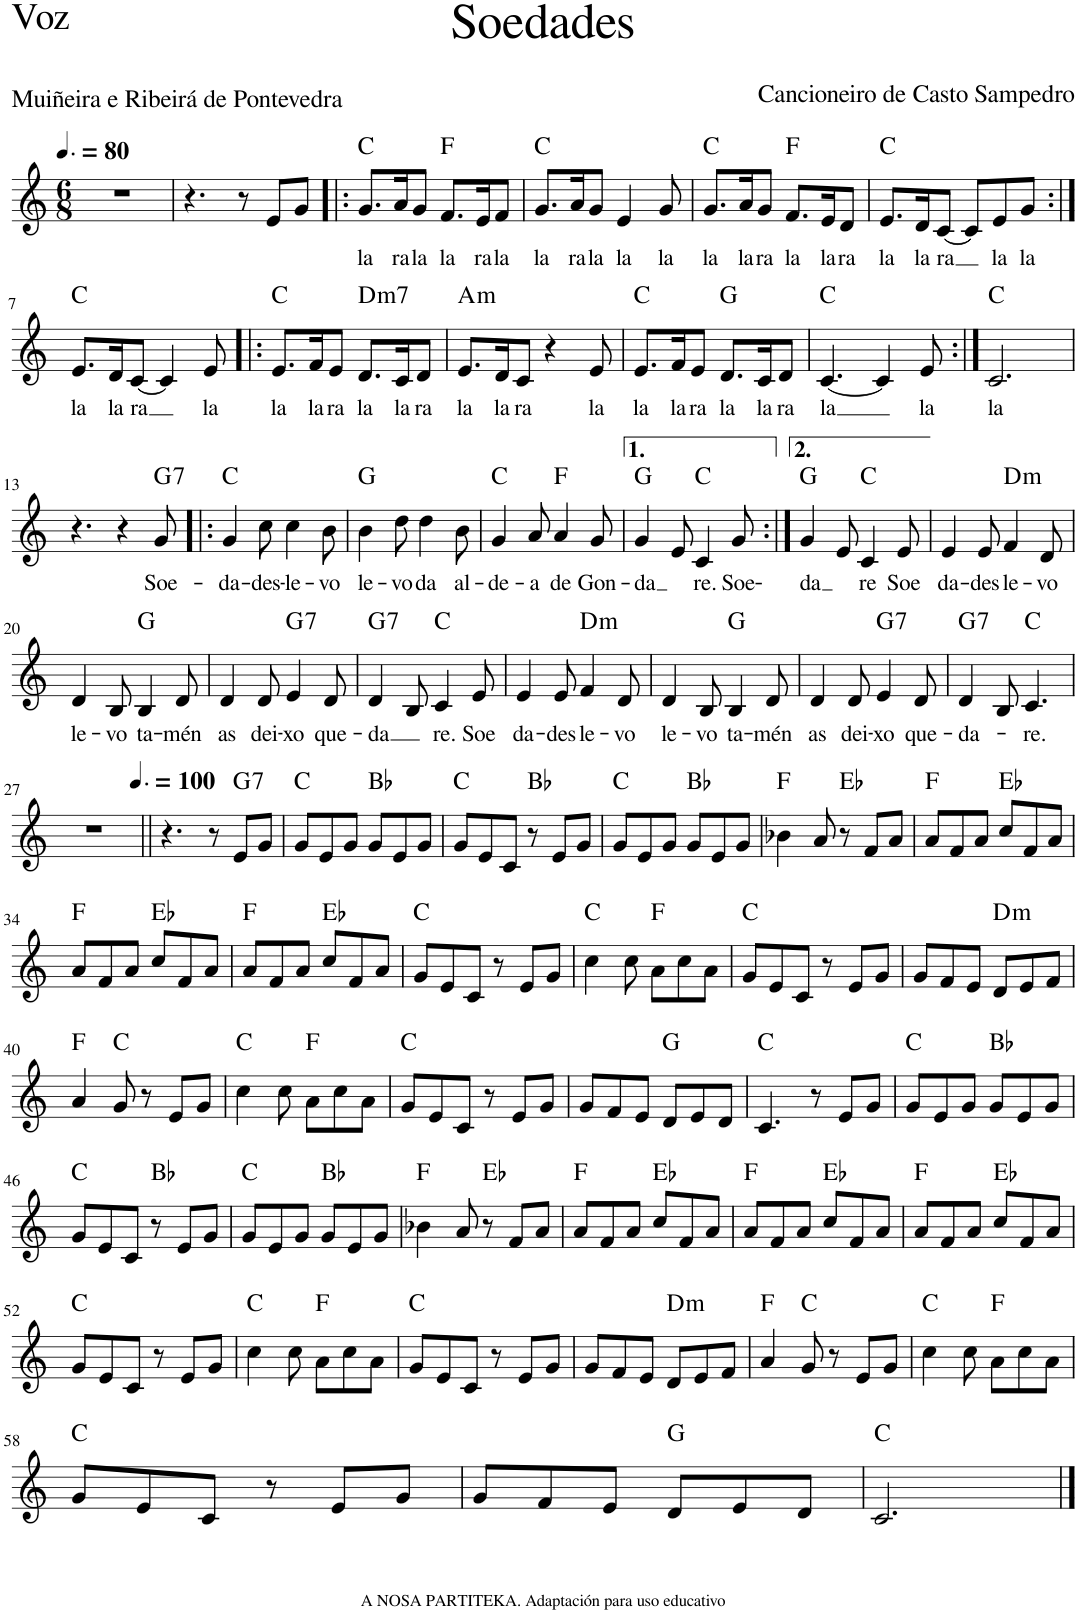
**kern	**text	**harte
*part1	*part1	*part1
*staff1	*staff1	*
*I"Voz	*	*
*I'V.	*	*
*clefG2	*	*
*k[]	*	*
*M6/8	*	*
*MM120	*	*
=1	=1	=1
2.r	.	.
=2	=2	=2
4.r	.	.
8r	.	.
8e/L	.	.
8g/J	.	.
=3!|:	=3!|:	=3!|:
!	!LO:LY:b	!
8.g/L	la	C:maj
!	!LO:LY:b	!
16a/K	ra	.
!	!LO:LY:b	!
8g/J	la	.
!	!LO:LY:b	!
8.f/L	la	F:maj
!	!LO:LY:b	!
16e/K	ra	.
!	!LO:LY:b	!
8f/J	la	.
=4	=4	=4
!	!LO:LY:b	!
8.g/L	la	C:maj
!	!LO:LY:b	!
16a/K	ra	.
!	!LO:LY:b	!
8g/J	la	.
!	!LO:LY:b	!
4e/	la	.
!	!LO:LY:b	!
8g/	la	.
=5	=5	=5
!	!LO:LY:b	!
8.g/L	la	C:maj
!	!LO:LY:b	!
16a/K	la	.
!	!LO:LY:b	!
8g/J	ra	.
!	!LO:LY:b	!
8.f/L	la	F:maj
!	!LO:LY:b	!
16e/K	la	.
!	!LO:LY:b	!
8d/J	ra	.
=6	=6	=6
!	!LO:LY:b	!
8.e/L	la	C:maj
!	!LO:LY:b	!
16d/K	la	.
!	!LO:LY:b	!
[8c/J	ra	.
8c/L]	.	.
!	!LO:LY:b	!
8e/	la	.
!	!LO:LY:b	!
8g/J	la	.
!!LO:LB:g=z
=7:|!	=7:|!	=7:|!
!	!LO:LY:b	!
8.e/L	la	C:maj
!	!LO:LY:b	!
16d/K	la	.
!	!LO:LY:b	!
[8c/J	ra	.
4c/]	.	.
!	!LO:LY:b	!
8e/	la	.
=8!|:	=8!|:	=8!|:
!	!LO:LY:b	!
8.e/L	la	C:maj
!	!LO:LY:b	!
16f/K	la	.
!	!LO:LY:b	!
8e/J	ra	.
!	!LO:LY:b	!LO:H:kt=m7
8.d/L	la	D:min7
!	!LO:LY:b	!
16c/K	la	.
!	!LO:LY:b	!
8d/J	ra	.
=9	=9	=9
!	!LO:LY:b	!LO:H:kt=m
8.e/L	la	A:min
!	!LO:LY:b	!
16d/K	la	.
!	!LO:LY:b	!
8c/J	ra	.
4r	.	.
!	!LO:LY:b	!
8e/	la	.
=10	=10	=10
!	!LO:LY:b	!
8.e/L	la	C:maj
!	!LO:LY:b	!
16f/K	la	.
!	!LO:LY:b	!
8e/J	ra	.
!	!LO:LY:b	!
8.d/L	la	G:maj
!	!LO:LY:b	!
16c/K	la	.
!	!LO:LY:b	!
8d/J	ra	.
=11	=11	=11
!	!LO:LY:b	!
[4.c/	la	C:maj
4c/]	.	.
!	!LO:LY:b	!
8e/	la	.
=12:|!	=12:|!	=12:|!
!	!LO:LY:b	!
2.c/	la	C:maj
!!LO:LB:g=z
=13	=13	=13
4.r	.	.
4r	.	.
!	!LO:LY:b	!LO:H:kt=7
8g/	Soe-	G:7
=14!|:	=14!|:	=14!|:
!	!LO:LY:b	!
4g/	-da-	C:maj
!	!LO:LY:b	!
8cc\	-des-	.
!	!LO:LY:b	!
4cc\	-le-	.
!	!LO:LY:b	!
8b\	-vo	.
=15	=15	=15
!	!LO:LY:b	!
4b\	le-	G:maj
!	!LO:LY:b	!
8dd\	-vo	.
!	!LO:LY:b	!
4dd\	da	.
!	!LO:LY:b	!
8b\	al-	.
=16	=16	=16
!	!LO:LY:b	!
4g/	-de-	C:maj
!	!LO:LY:b	!
8a/	-a	.
!	!LO:LY:b	!
4a/	de	F:maj
!	!LO:LY:b	!
8g/	Gon-	.
=17	=17	=17
!	!LO:LY:b	!
4g/	-da	G:maj
8e/	.	.
!	!LO:LY:b	!
4c/	re.	C:maj
!	!LO:LY:b	!
8g/	Soe-	.
=18:|!	=18:|!	=18:|!
!	!LO:LY:b	!
4g/	-da	G:maj
8e/	.	.
!	!LO:LY:b	!
4c/	re	C:maj
!	!LO:LY:b	!
8e/	Soe	.
=19	=19	=19
!	!LO:LY:b	!
4e/	da-	.
!	!LO:LY:b	!
8e/	-des	.
!	!LO:LY:b	!LO:H:kt=m
4f/	le-	D:min
!	!LO:LY:b	!
8d/	-vo	.
!!LO:LB:g=z
=20	=20	=20
!	!LO:LY:b	!
4d/	le-	.
!	!LO:LY:b	!
8B/	-vo	.
!	!LO:LY:b	!
4B/	ta-	G:maj
!	!LO:LY:b	!
8d/	-mén	.
=21	=21	=21
!	!LO:LY:b	!
4d/	as	.
!	!LO:LY:b	!
8d/	dei-	.
!	!LO:LY:b	!LO:H:kt=7
4e/	-xo	G:7
!	!LO:LY:b	!
8d/	que-	.
=22	=22	=22
!	!LO:LY:b	!LO:H:kt=7
4d/	-da	G:7
8B/	.	.
!	!LO:LY:b	!
4c/	re.	C:maj
!	!LO:LY:b	!
8e/	Soe	.
=23	=23	=23
!	!LO:LY:b	!
4e/	da-	.
!	!LO:LY:b	!
8e/	-des	.
!	!LO:LY:b	!LO:H:kt=m
4f/	le-	D:min
!	!LO:LY:b	!
8d/	-vo	.
=24	=24	=24
!	!LO:LY:b	!
4d/	le-	.
!	!LO:LY:b	!
8B/	-vo	.
!	!LO:LY:b	!
4B/	ta-	G:maj
!	!LO:LY:b	!
8d/	-mén	.
=25	=25	=25
!	!LO:LY:b	!
4d/	as	.
!	!LO:LY:b	!
8d/	dei-	.
!	!LO:LY:b	!LO:H:kt=7
4e/	-xo	G:7
!	!LO:LY:b	!
8d/	que-	.
=26	=26	=26
!	!LO:LY:b	!LO:H:kt=7
4d/	-da-	G:7
8B/	.	.
!	!LO:LY:b	!
4.c/	-re.	C:maj
!!LO:LB:g=z
=27	=27	=27
2.r	.	.
=28||	=28||	=28||
*MM150	*	*
4.r	.	.
8r	.	.
!	!	!LO:H:kt=7
8e/L	.	G:7
8g/J	.	.
=29	=29	=29
8g/L	.	C:maj
8e/	.	.
8g/J	.	.
8g/L	.	Bb:maj
8e/	.	.
8g/J	.	.
=30	=30	=30
8g/L	.	C:maj
8e/	.	.
8c/J	.	.
8r	.	Bb:maj
8e/L	.	.
8g/J	.	.
=31	=31	=31
8g/L	.	C:maj
8e/	.	.
8g/J	.	.
8g/L	.	Bb:maj
8e/	.	.
8g/J	.	.
=32	=32	=32
4b-X\	.	F:maj
8a/	.	.
8r	.	Eb:maj
8f/L	.	.
8a/J	.	.
=33	=33	=33
8a/L	.	F:maj
8f/	.	.
8a/J	.	.
8cc/L	.	Eb:maj
8f/	.	.
8a/J	.	.
!!LO:LB:g=z
=34	=34	=34
8a/L	.	F:maj
8f/	.	.
8a/J	.	.
8cc/L	.	Eb:maj
8f/	.	.
8a/J	.	.
=35	=35	=35
8a/L	.	F:maj
8f/	.	.
8a/J	.	.
8cc/L	.	Eb:maj
8f/	.	.
8a/J	.	.
=36	=36	=36
8g/L	.	C:maj
8e/	.	.
8c/J	.	.
8r	.	.
8e/L	.	.
8g/J	.	.
=37	=37	=37
4cc\	.	C:maj
8cc\	.	.
8a\L	.	F:maj
8cc\	.	.
8a\J	.	.
=38	=38	=38
8g/L	.	C:maj
8e/	.	.
8c/J	.	.
8r	.	.
8e/L	.	.
8g/J	.	.
=39	=39	=39
8g/L	.	.
8f/	.	.
8e/J	.	.
!	!	!LO:H:kt=m
8d/L	.	D:min
8e/	.	.
8f/J	.	.
!!LO:LB:g=z
=40	=40	=40
4a/	.	F:maj
8g/	.	C:maj
8r	.	.
8e/L	.	.
8g/J	.	.
=41	=41	=41
4cc\	.	C:maj
8cc\	.	.
8a\L	.	F:maj
8cc\	.	.
8a\J	.	.
=42	=42	=42
8g/L	.	C:maj
8e/	.	.
8c/J	.	.
8r	.	.
8e/L	.	.
8g/J	.	.
=43	=43	=43
8g/L	.	.
8f/	.	.
8e/J	.	.
8d/L	.	G:maj
8e/	.	.
8d/J	.	.
=44	=44	=44
4.c/	.	C:maj
8r	.	.
8e/L	.	.
8g/J	.	.
=45	=45	=45
8g/L	.	C:maj
8e/	.	.
8g/J	.	.
8g/L	.	Bb:maj
8e/	.	.
8g/J	.	.
!!LO:LB:g=z
=46	=46	=46
8g/L	.	C:maj
8e/	.	.
8c/J	.	.
8r	.	Bb:maj
8e/L	.	.
8g/J	.	.
=47	=47	=47
8g/L	.	C:maj
8e/	.	.
8g/J	.	.
8g/L	.	Bb:maj
8e/	.	.
8g/J	.	.
=48	=48	=48
4b-X\	.	F:maj
8a/	.	.
8r	.	Eb:maj
8f/L	.	.
8a/J	.	.
=49	=49	=49
8a/L	.	F:maj
8f/	.	.
8a/J	.	.
8cc/L	.	Eb:maj
8f/	.	.
8a/J	.	.
=50	=50	=50
8a/L	.	F:maj
8f/	.	.
8a/J	.	.
8cc/L	.	Eb:maj
8f/	.	.
8a/J	.	.
=51	=51	=51
8a/L	.	F:maj
8f/	.	.
8a/J	.	.
8cc/L	.	Eb:maj
8f/	.	.
8a/J	.	.
!!LO:LB:g=z
=52	=52	=52
8g/L	.	C:maj
8e/	.	.
8c/J	.	.
8r	.	.
8e/L	.	.
8g/J	.	.
=53	=53	=53
4cc\	.	C:maj
8cc\	.	.
8a\L	.	F:maj
8cc\	.	.
8a\J	.	.
=54	=54	=54
8g/L	.	C:maj
8e/	.	.
8c/J	.	.
8r	.	.
8e/L	.	.
8g/J	.	.
=55	=55	=55
8g/L	.	.
8f/	.	.
8e/J	.	.
!	!	!LO:H:kt=m
8d/L	.	D:min
8e/	.	.
8f/J	.	.
=56	=56	=56
4a/	.	F:maj
8g/	.	C:maj
8r	.	.
8e/L	.	.
8g/J	.	.
=57	=57	=57
4cc\	.	C:maj
8cc\	.	.
8a\L	.	F:maj
8cc\	.	.
8a\J	.	.
!!LO:LB:g=z
=58	=58	=58
8g/L	.	C:maj
8e/	.	.
8c/J	.	.
8r	.	.
8e/L	.	.
8g/J	.	.
=59	=59	=59
8g/L	.	.
8f/	.	.
8e/J	.	.
8d/L	.	G:maj
8e/	.	.
8d/J	.	.
=60	=60	=60
2.c/	.	C:maj
==	==	==
*-	*-	*-
